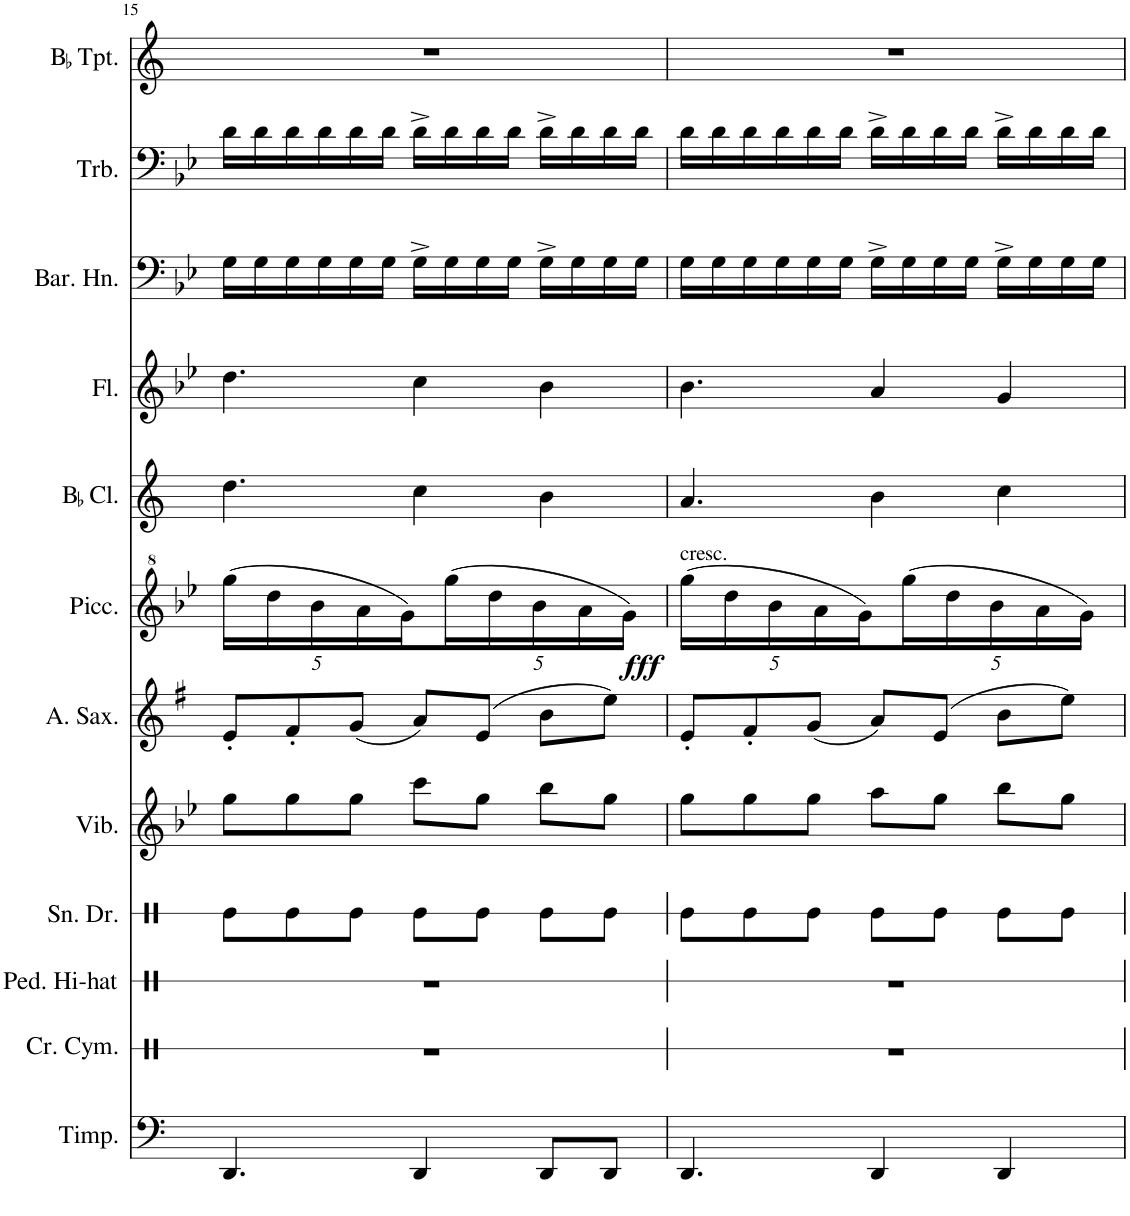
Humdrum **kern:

**kern	**kern	**kern	**kern	**kern	**kern	**kern	**dynam	**kern	**kern	**kern	**kern	**kern
*part12	*part11	*part10	*part9	*part8	*part7	*part6	*part6	*part5	*part4	*part3	*part2	*part1
*staff12	*staff11	*staff10	*staff9	*staff8	*staff7	*staff6	*staff6	*staff5	*staff4	*staff3	*staff2	*staff1
*I"Timpani	*I"Crash Cymbal	*I"Pedal Hi-hat	*I"Snare Drum	*I"Vibraphone	*I"Alto Saxophone	*I"Piccolo	*	*I"BaccidentalFlat Clarinet	*I"Flute	*I"Baritone Horn	*I"Trombone	*I"BaccidentalFlat Trumpet
*I'Timp.	*I'Cr. Cym.	*I'Ped. Hi-hat	*I'Sn. Dr.	*I'Vib.	*I'A. Sax.	*I'Picc.	*	*I'BaccidentalFlat Cl.	*I'Fl.	*I'Bar. Hn.	*I'Trb.	*I'BaccidentalFlat Tpt.
!!LO:PB:g=z
*clefF4	*clefX	*clefX	*clefX	*clefG2	*clefG2	*clefG^2	*	*clefG2	*clefG2	*clefF4	*clefF4	*clefG2
*	*	*	*	*	*Trd5c9	*Trd-7c-12	*	*Trd1c2	*	*Trd4c7	*	*Trd1c2
*k[]	*k[]	*k[]	*k[]	*k[b-e-]	*k[f#]	*k[b-e-]	*	*k[]	*k[b-e-]	*k[b-e-]	*k[b-e-]	*k[]
*M7/8	*M7/8	*M7/8	*M7/8	*M7/8	*M7/8	*M7/8	*	*M7/8	*M7/8	*M7/8	*M7/8	*M7/8
*	*	*	*	*	*	*Xbrackettup	*	*	*	*	*	*
=15	=15	=15	=15	=15	=15	=15	=15	=15	=15	=15	=15	=15
4.DD/	2..r	2..r	8Re\L	8gg\L	8e'/L	(80%7ggg\LL	.	4.dd\	4.dd\	16G\LL	16d\LL	2..r
.	.	.	.	.	.	.	.	.	.	16G\	16d\	.
.	.	.	.	.	.	80%7ddd\	.	.	.	.	.	.
.	.	.	8Re\	8gg\	8f#'/	.	.	.	.	16G\	16d\	.
.	.	.	.	.	.	80%7bb-\	.	.	.	.	.	.
.	.	.	.	.	.	.	.	.	.	16G\	16d\	.
.	.	.	8Re\J	8gg\J	(8g/J	.	.	.	.	16G\	16d\	.
.	.	.	.	.	.	80%7aa\	.	.	.	.	.	.
.	.	.	.	.	.	.	.	.	.	16G\JJ	16d\JJ	.
.	.	.	.	.	.	80%7gg\)	.	.	.	.	.	.
4DD/	.	.	8Re\L	8ccc\L	8a/L)	.	.	4cc\	4cc\	16G^\LL	16d^\LL	.
.	.	.	.	.	.	(80%7ggg\	.	.	.	16G\	16d\	.
.	.	.	8Re\J	8gg\J	(8e/J	.	.	.	.	16G\	16d\	.
.	.	.	.	.	.	80%7ddd\	.	.	.	.	.	.
.	.	.	.	.	.	.	.	.	.	16G\JJ	16d\JJ	.
.	.	.	.	.	.	80%7bb-\	.	.	.	.	.	.
8DD/L	.	.	8Re\L	8bb-\L	8b\L	.	.	4b\	4b-\	16G^\LL	16d^\LL	.
.	.	.	.	.	.	.	.	.	.	16G\	16d\	.
.	.	.	.	.	.	80%7aa\	.	.	.	.	.	.
8DD/J	.	.	8Re\J	8gg\J	8ee\J)	.	.	.	.	16G\	16d\	.
.	.	.	.	.	.	80%7gg\JJ)	.	.	.	.	.	.
.	.	.	.	.	.	.	.	.	.	16G\JJ	16d\JJ	.
=16	=16	=16	=16	=16	=16	=16	=16	=16	=16	=16	=16	=16
!	!	!	!	!	!	!LO:TX:a:t=cresc.	!	!	!	!	!	!
!	!	!	!	!	!	!	!LO:DY:b	!	!	!	!	!
4.DD/	2..r	2..r	8Re\L	8gg\L	8e'/L	(80%7ggg\LL	fff	4.a/	4.b-\	16G\LL	16d\LL	2..r
.	.	.	.	.	.	.	.	.	.	16G\	16d\	.
.	.	.	.	.	.	80%7ddd\	.	.	.	.	.	.
.	.	.	8Re\	8gg\	8f#'/	.	.	.	.	16G\	16d\	.
.	.	.	.	.	.	80%7bb-\	.	.	.	.	.	.
.	.	.	.	.	.	.	.	.	.	16G\	16d\	.
.	.	.	8Re\J	8gg\J	(8g/J	.	.	.	.	16G\	16d\	.
.	.	.	.	.	.	80%7aa\	.	.	.	.	.	.
.	.	.	.	.	.	.	.	.	.	16G\JJ	16d\JJ	.
.	.	.	.	.	.	80%7gg\)	.	.	.	.	.	.
4DD/	.	.	8Re\L	8aa\L	8a/L)	.	.	4b\	4a/	16G^\LL	16d^\LL	.
.	.	.	.	.	.	(80%7ggg\	.	.	.	16G\	16d\	.
.	.	.	8Re\J	8gg\J	(8e/J	.	.	.	.	16G\	16d\	.
.	.	.	.	.	.	80%7ddd\	.	.	.	.	.	.
.	.	.	.	.	.	.	.	.	.	16G\JJ	16d\JJ	.
.	.	.	.	.	.	80%7bb-\	.	.	.	.	.	.
4DD/	.	.	8Re\L	8bb-\L	8b\L	.	.	4cc\	4g/	16G^\LL	16d^\LL	.
.	.	.	.	.	.	.	.	.	.	16G\	16d\	.
.	.	.	.	.	.	80%7aa\	.	.	.	.	.	.
.	.	.	8Re\J	8gg\J	8ee\J)	.	.	.	.	16G\	16d\	.
.	.	.	.	.	.	80%7gg\JJ)	.	.	.	.	.	.
.	.	.	.	.	.	.	.	.	.	16G\JJ	16d\JJ	.
=	=	=	=	=	=	=	=	=	=	=	=	=
*-	*-	*-	*-	*-	*-	*-	*-	*-	*-	*-	*-	*-
